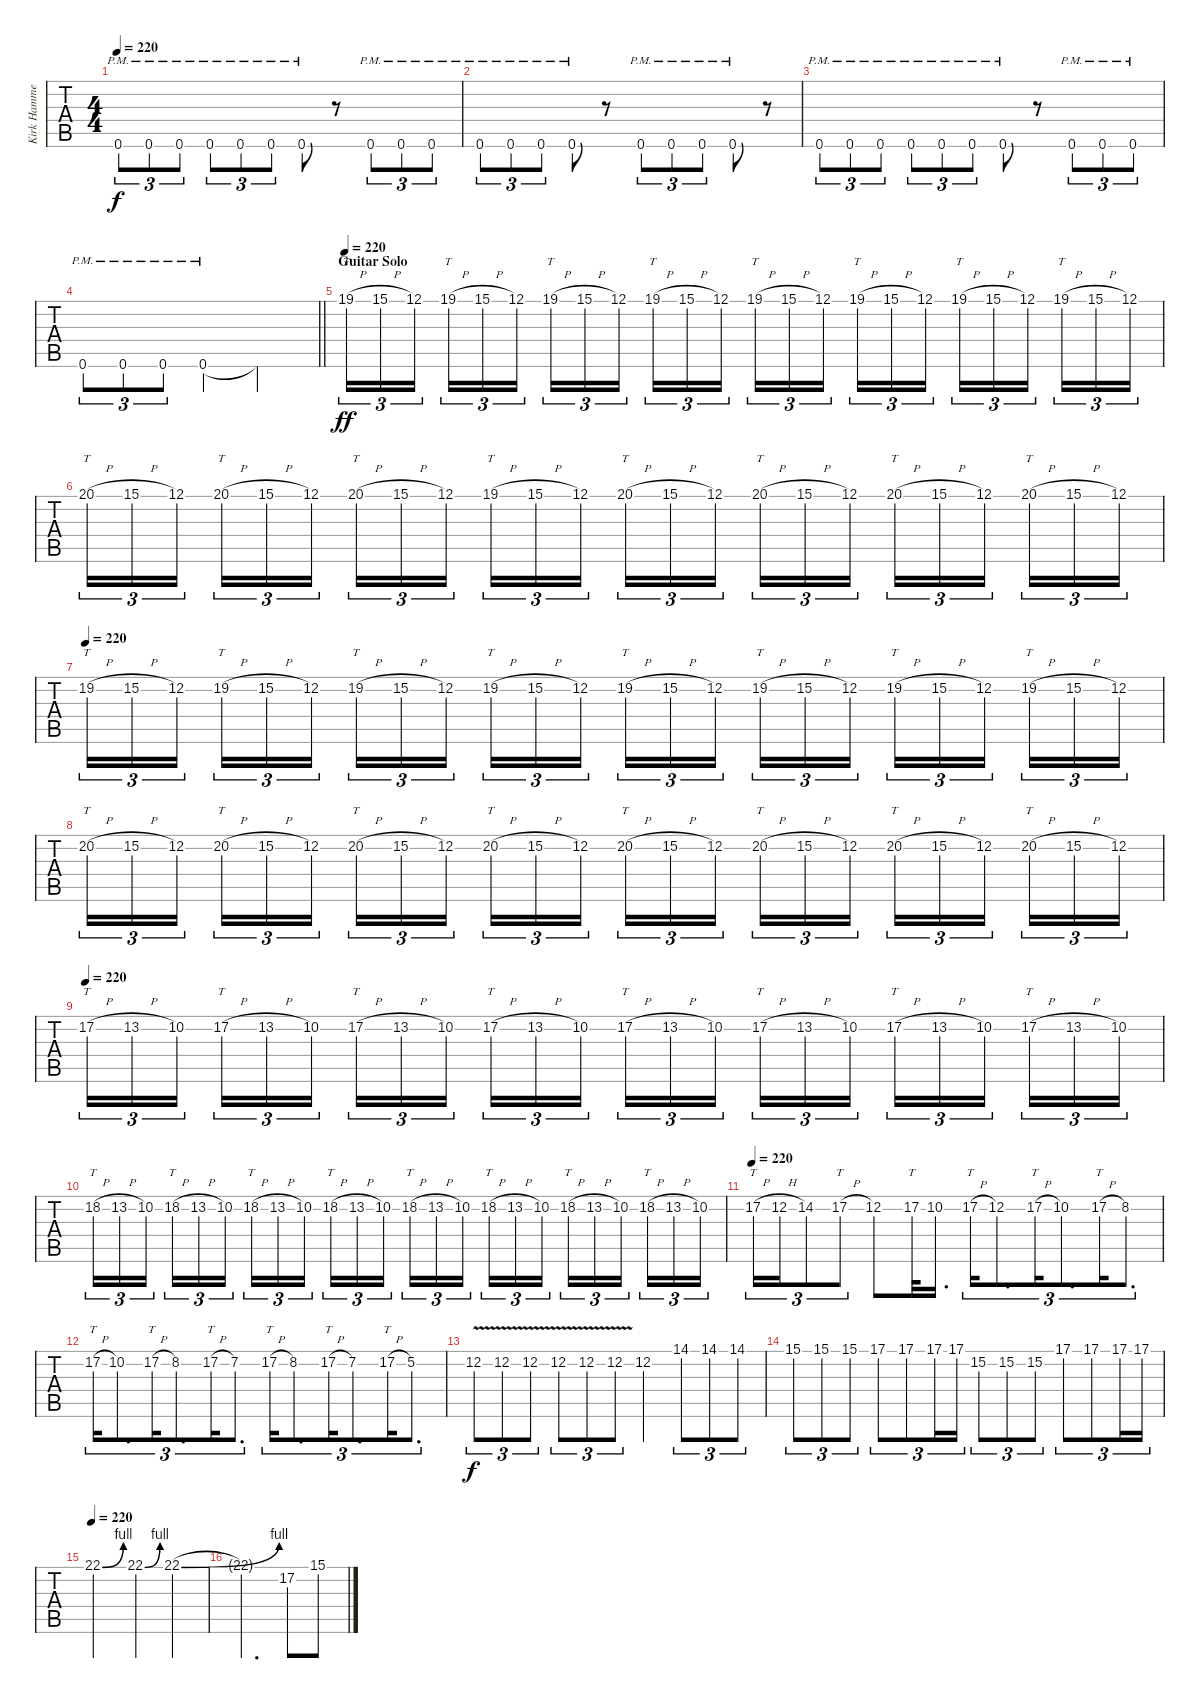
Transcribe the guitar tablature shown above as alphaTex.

\track ("Kirk Hammett" "Kirk Hamme") {instrument electricguitarjazz}
\staff {tabs}
\tuning (E4 B3 G3 D3 A2 E2) {hide}
\ts (4 4)
\tempo 220
\clef g2
\ks c
0.6{pm}.8{tu (3 2) dy f} 0.6{pm}.8{tu (3 2)} 0.6{pm}.8{tu (3 2)} 0.6{pm}.8{tu (3 2)} 0.6{pm}.8{tu (3 2)} 0.6{pm}.8{tu (3 2)} 0.6{pm}.8 r.8 0.6{pm}.8{tu (3 2)} 0.6{pm}.8{tu (3 2)} 0.6{pm}.8{tu (3 2)} |
0.6{pm}.8{tu (3 2)} 0.6{pm}.8{tu (3 2)} 0.6{pm}.8{tu (3 2)} 0.6{pm}.8 r.8 0.6{pm}.8{tu (3 2)} 0.6{pm}.8{tu (3 2)} 0.6{pm}.8{tu (3 2)} 0.6{pm}.8 r.8 |
0.6{pm}.8{tu (3 2)} 0.6{pm}.8{tu (3 2)} 0.6{pm}.8{tu (3 2)} 0.6{pm}.8{tu (3 2)} 0.6{pm}.8{tu (3 2)} 0.6{pm}.8{tu (3 2)} 0.6{pm}.8 r.8 0.6{pm}.8{tu (3 2)} 0.6{pm}.8{tu (3 2)} 0.6{pm}.8{tu (3 2)} |
\barLineRight lightlight
0.6{pm}.8{tu (3 2)} 0.6{pm}.8{tu (3 2)} 0.6{pm}.8{tu (3 2)} 0.6{pm}.4 0.6{t}.2 |
\section ("" "Guitar Solo")
\tempo 220
19.1{h}.16{tt tu (3 2) dy ff} 15.1{h}.16{tu (3 2)} 12.1.16{tu (3 2) beam splitsecondary} 19.1{h}.16{tt tu (3 2)} 15.1{h}.16{tu (3 2)} 12.1.16{tu (3 2)} 19.1{h}.16{tt tu (3 2)} 15.1{h}.16{tu (3 2)} 12.1.16{tu (3 2) beam splitsecondary} 19.1{h}.16{tt tu (3 2)} 15.1{h}.16{tu (3 2)} 12.1.16{tu (3 2)} 19.1{h}.16{tt tu (3 2)} 15.1{h}.16{tu (3 2)} 12.1.16{tu (3 2) beam splitsecondary} 19.1{h}.16{tt tu (3 2)} 15.1{h}.16{tu (3 2)} 12.1.16{tu (3 2)} 19.1{h}.16{tt tu (3 2)} 15.1{h}.16{tu (3 2)} 12.1.16{tu (3 2) beam splitsecondary} 19.1{h}.16{tt tu (3 2)} 15.1{h}.16{tu (3 2)} 12.1.16{tu (3 2)} |
20.1{h}.16{tt tu (3 2)} 15.1{h}.16{tu (3 2)} 12.1.16{tu (3 2) beam splitsecondary} 20.1{h}.16{tt tu (3 2)} 15.1{h}.16{tu (3 2)} 12.1.16{tu (3 2)} 20.1{h}.16{tt tu (3 2)} 15.1{h}.16{tu (3 2)} 12.1.16{tu (3 2) beam splitsecondary} 19.1{h}.16{tt tu (3 2)} 15.1{h}.16{tu (3 2)} 12.1.16{tu (3 2)} 20.1{h}.16{tt tu (3 2)} 15.1{h}.16{tu (3 2)} 12.1.16{tu (3 2) beam splitsecondary} 20.1{h}.16{tt tu (3 2)} 15.1{h}.16{tu (3 2)} 12.1.16{tu (3 2)} 20.1{h}.16{tt tu (3 2)} 15.1{h}.16{tu (3 2)} 12.1.16{tu (3 2) beam splitsecondary} 20.1{h}.16{tt tu (3 2)} 15.1{h}.16{tu (3 2)} 12.1.16{tu (3 2)} |
\tempo 220
19.2{h}.16{tt tu (3 2)} 15.2{h}.16{tu (3 2)} 12.2.16{tu (3 2) beam splitsecondary} 19.2{h}.16{tt tu (3 2)} 15.2{h}.16{tu (3 2)} 12.2.16{tu (3 2)} 19.2{h}.16{tt tu (3 2)} 15.2{h}.16{tu (3 2)} 12.2.16{tu (3 2) beam splitsecondary} 19.2{h}.16{tt tu (3 2)} 15.2{h}.16{tu (3 2)} 12.2.16{tu (3 2)} 19.2{h}.16{tt tu (3 2)} 15.2{h}.16{tu (3 2)} 12.2.16{tu (3 2) beam splitsecondary} 19.2{h}.16{tt tu (3 2)} 15.2{h}.16{tu (3 2)} 12.2.16{tu (3 2)} 19.2{h}.16{tt tu (3 2)} 15.2{h}.16{tu (3 2)} 12.2.16{tu (3 2) beam splitsecondary} 19.2{h}.16{tt tu (3 2)} 15.2{h}.16{tu (3 2)} 12.2.16{tu (3 2)} |
20.2{h}.16{tt tu (3 2)} 15.2{h}.16{tu (3 2)} 12.2.16{tu (3 2) beam splitsecondary} 20.2{h}.16{tt tu (3 2)} 15.2{h}.16{tu (3 2)} 12.2.16{tu (3 2)} 20.2{h}.16{tt tu (3 2)} 15.2{h}.16{tu (3 2)} 12.2.16{tu (3 2) beam splitsecondary} 20.2{h}.16{tt tu (3 2)} 15.2{h}.16{tu (3 2)} 12.2.16{tu (3 2)} 20.2{h}.16{tt tu (3 2)} 15.2{h}.16{tu (3 2)} 12.2.16{tu (3 2) beam splitsecondary} 20.2{h}.16{tt tu (3 2)} 15.2{h}.16{tu (3 2)} 12.2.16{tu (3 2)} 20.2{h}.16{tt tu (3 2)} 15.2{h}.16{tu (3 2)} 12.2.16{tu (3 2) beam splitsecondary} 20.2{h}.16{tt tu (3 2)} 15.2{h}.16{tu (3 2)} 12.2.16{tu (3 2)} |
\tempo 220
17.2{h}.16{tt tu (3 2)} 13.2{h}.16{tu (3 2)} 10.2.16{tu (3 2) beam splitsecondary} 17.2{h}.16{tt tu (3 2)} 13.2{h}.16{tu (3 2)} 10.2.16{tu (3 2)} 17.2{h}.16{tt tu (3 2)} 13.2{h}.16{tu (3 2)} 10.2.16{tu (3 2) beam splitsecondary} 17.2{h}.16{tt tu (3 2)} 13.2{h}.16{tu (3 2)} 10.2.16{tu (3 2)} 17.2{h}.16{tt tu (3 2)} 13.2{h}.16{tu (3 2)} 10.2.16{tu (3 2) beam splitsecondary} 17.2{h}.16{tt tu (3 2)} 13.2{h}.16{tu (3 2)} 10.2.16{tu (3 2)} 17.2{h}.16{tt tu (3 2)} 13.2{h}.16{tu (3 2)} 10.2.16{tu (3 2) beam splitsecondary} 17.2{h}.16{tt tu (3 2)} 13.2{h}.16{tu (3 2)} 10.2.16{tu (3 2)} |
18.2{h}.16{tt tu (3 2)} 13.2{h}.16{tu (3 2)} 10.2.16{tu (3 2) beam splitsecondary} 18.2{h}.16{tt tu (3 2)} 13.2{h}.16{tu (3 2)} 10.2.16{tu (3 2)} 18.2{h}.16{tt tu (3 2)} 13.2{h}.16{tu (3 2)} 10.2.16{tu (3 2) beam splitsecondary} 18.2{h}.16{tt tu (3 2)} 13.2{h}.16{tu (3 2)} 10.2.16{tu (3 2)} 18.2{h}.16{tt tu (3 2)} 13.2{h}.16{tu (3 2)} 10.2.16{tu (3 2) beam splitsecondary} 18.2{h}.16{tt tu (3 2)} 13.2{h}.16{tu (3 2)} 10.2.16{tu (3 2)} 18.2{h}.16{tt tu (3 2)} 13.2{h}.16{tu (3 2)} 10.2.16{tu (3 2) beam splitsecondary} 18.2{h}.16{tt tu (3 2)} 13.2{h}.16{tu (3 2)} 10.2.16{tu (3 2)} |
\tempo 220
17.2{h}.16{tt tu (3 2)} 12.2{h}.16{tu (3 2)} 14.2.8{tu (3 2)} 17.2{h}.8{tt tu (3 2)} 12.2.8 17.2.32{tt} 10.2.16{d} 17.2{h}.16{tt tu (3 2)} 12.2.8{d tu (3 2)} 17.2{h}.16{tt tu (3 2)} 10.2.8{d tu (3 2) beam merge} 17.2{h}.16{tt tu (3 2)} 8.2.8{d tu (3 2)} |
17.2{h}.16{tt tu (3 2)} 10.2.8{d tu (3 2)} 17.2{h}.16{tt tu (3 2)} 8.2.8{d tu (3 2) beam merge} 17.2{h}.16{tt tu (3 2)} 7.2.8{d tu (3 2)} 17.2{h}.16{tt tu (3 2)} 8.2.8{d tu (3 2)} 17.2{h}.16{tt tu (3 2)} 7.2.8{d tu (3 2) beam merge} 17.2{h}.16{tt tu (3 2)} 5.2.8{d tu (3 2)} |
12.2{v}.8{tu (3 2) dy f} 12.2{v}.8{tu (3 2)} 12.2{v}.8{tu (3 2)} 12.2{v}.8{tu (3 2)} 12.2{v}.8{tu (3 2)} 12.2{v}.8{tu (3 2)} 12.2.4 14.1.8{tu (3 2)} 14.1.8{tu (3 2)} 14.1.8{tu (3 2)} |
15.1.8{tu (3 2)} 15.1.8{tu (3 2)} 15.1.8{tu (3 2)} 17.1.8{tu (3 2)} 17.1.8{tu (3 2)} 17.1.16{tu (3 2)} 17.1.16{tu (3 2)} 15.2.8{tu (3 2)} 15.2.8{tu (3 2)} 15.2.8{tu (3 2)} 17.1.8{tu (3 2)} 17.1.8{tu (3 2)} 17.1.16{tu (3 2)} 17.1.16{tu (3 2)} |
\tempo 220
22.1{be (bend 0 0 60 4)}.2 22.1{be (bend 0 0 60 4)}.4 22.1{be (bend 0 0 60 4)}.4 |
22.1{t}.2{d} 17.2.8 15.1.8
